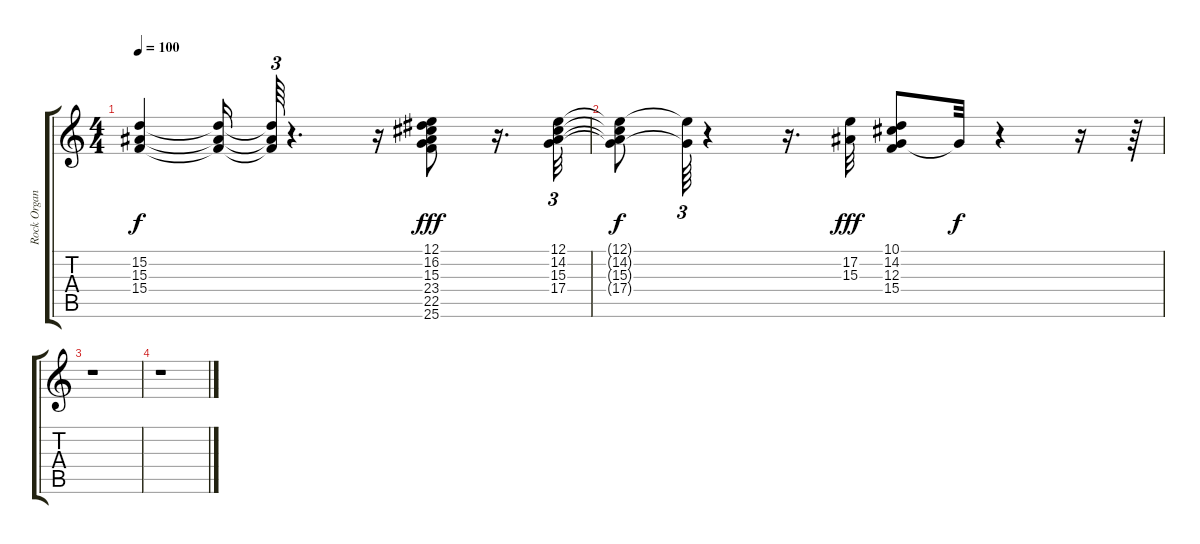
\track ("Rock Organ" "Rock Organ") {instrument rockorgan}
\staff {score tabs}
\tuning (E4 B3 G3 D3 A2 E2) {hide}
\ts (4 4)
\tempo 100
\clef g2
\ks c
(15.2{t} 15.3{t} 15.4{t}).4{dy f} (15.2{t} 15.3{t} 15.4{t}).16 (15.2{t} 15.3{t} 15.4{t}).64{tu (3 2)} r.4{d} r.16 (12.1 16.2 15.3 23.4 22.5 25.6).8{dy fff volume 1} r.16{d} (12.1 14.2 15.3 17.4).32{tu (3 2) volume 1} |
(12.1{t} 14.2{t} 15.3{t} 17.4{t}).8{dy f} (12.1{t} 17.4{t}).64{tu (3 2)} r.4 r.16{d} (17.2 15.3).32{dy fff volume 0} (10.1 14.2 12.3 15.4).8 12.3{t}.32{dy f} r.4 r.16 r.64 |
r.1 |
r.1
